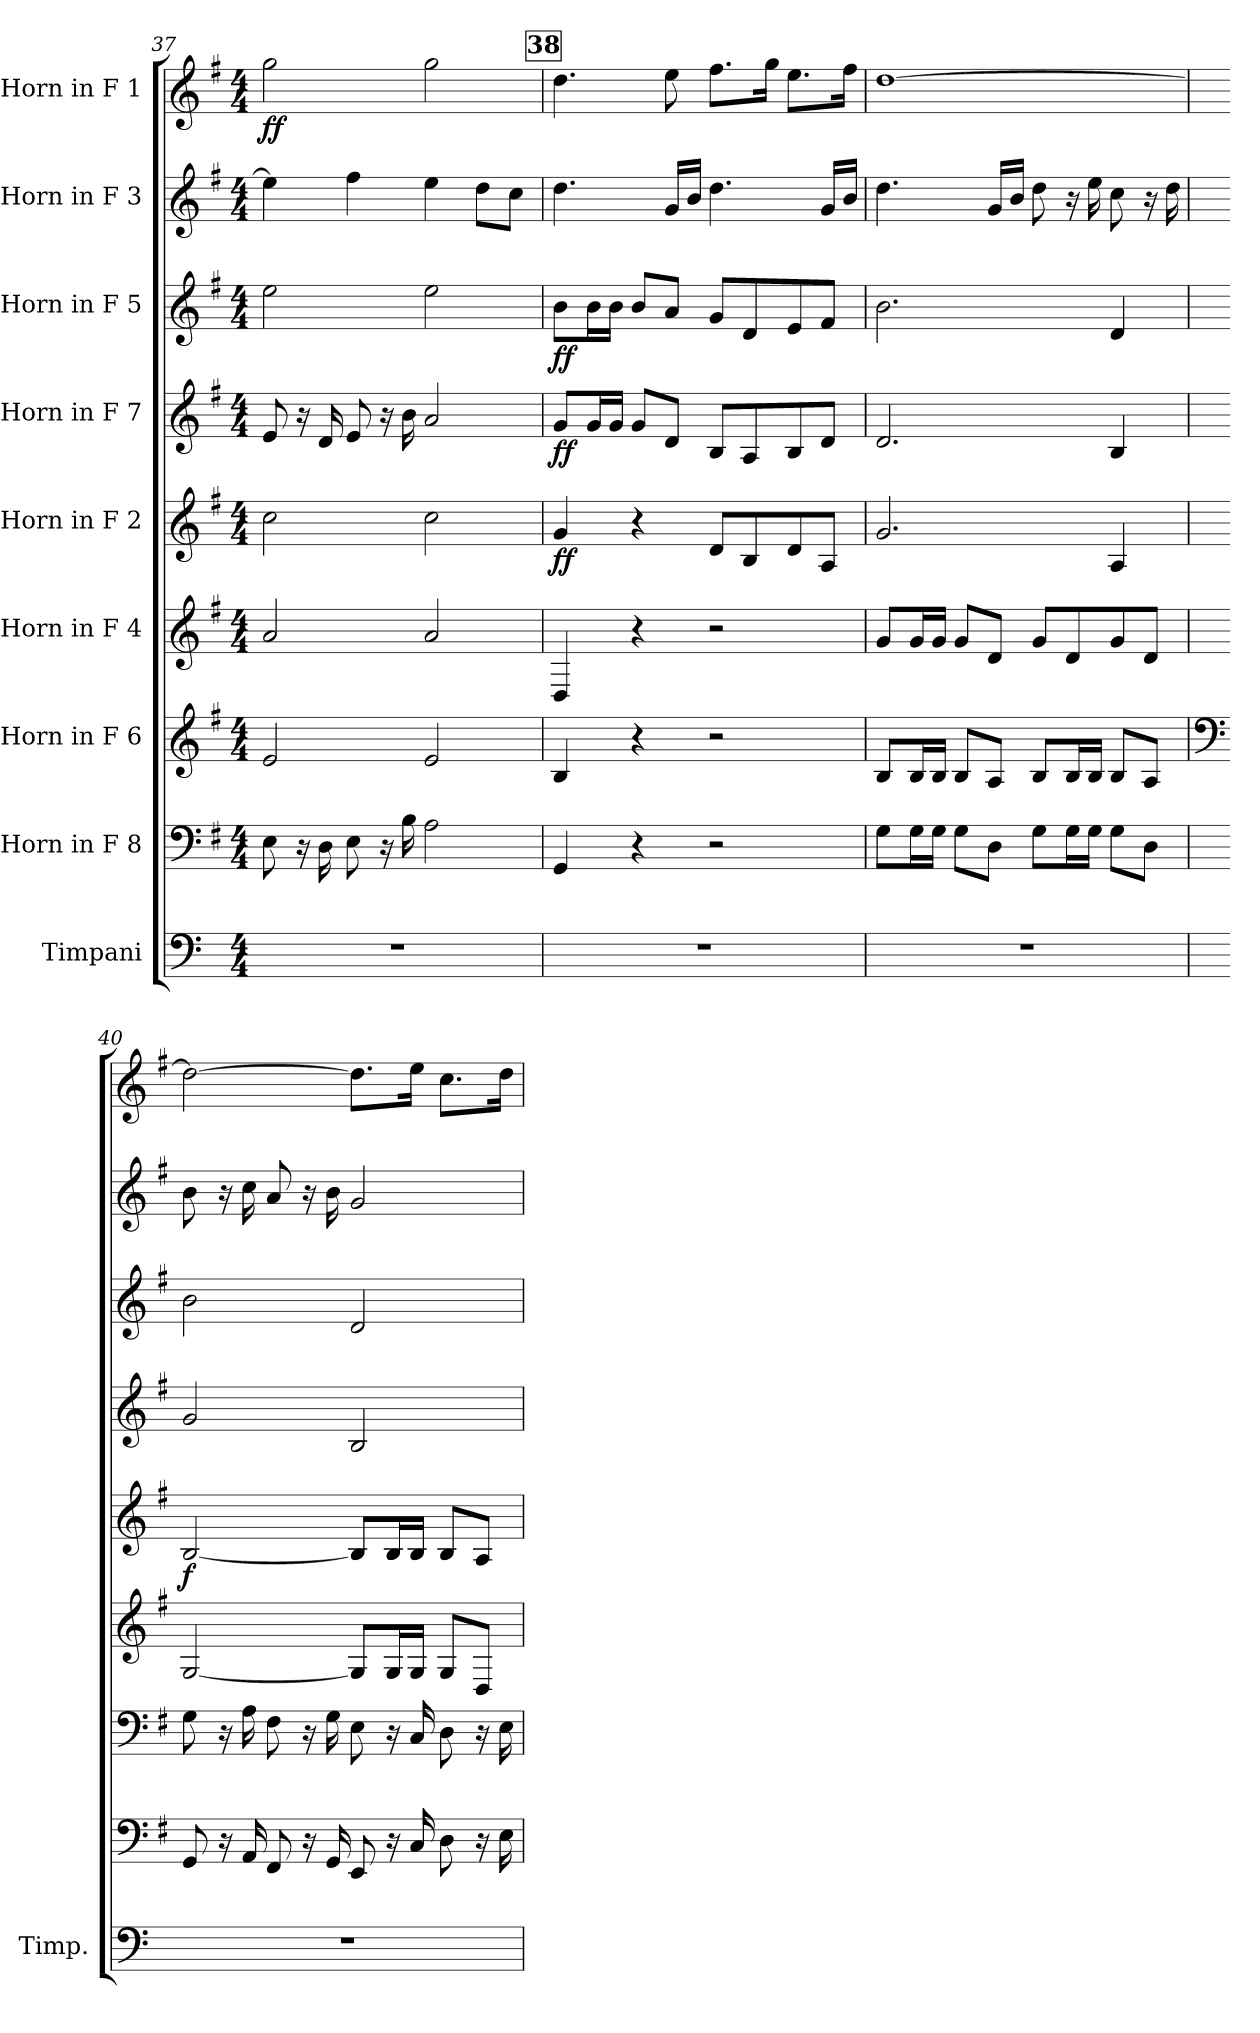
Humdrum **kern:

**kern	**kern	**dynam	**kern	**dynam	**kern	**dynam	**kern	**dynam	**kern	**dynam	**kern	**dynam	**kern	**dynam	**kern	**dynam
*part9	*part8	*part8	*part7	*part7	*part6	*part6	*part5	*part5	*part4	*part4	*part3	*part3	*part2	*part2	*part1	*part1
*staff9	*staff8	*staff8	*staff7	*staff7	*staff6	*staff6	*staff5	*staff5	*staff4	*staff4	*staff3	*staff3	*staff2	*staff2	*staff1	*staff1
*I"Timpani	*I"Horn in F 8	*	*I"Horn in F 6	*	*I"Horn in F 4	*	*I"Horn in F 2	*	*I"Horn in F 7	*	*I"Horn in F 5	*	*I"Horn in F 3	*	*I"Horn in F 1	*
*I'Timp.	*	*	*	*	*	*	*	*	*	*	*	*	*	*	*	*
!!LO:PB:g=z
*clefF4	*clefF4	*	*clefG2	*	*clefG2	*	*clefG2	*	*clefG2	*	*clefG2	*	*clefG2	*	*clefG2	*
*	*ITrd4c7	*	*ITrd4c7	*	*ITrd4c7	*	*ITrd4c7	*	*ITrd4c7	*	*ITrd4c7	*	*ITrd4c7	*	*ITrd4c7	*
*k[]	*k[]	*	*k[]	*	*k[]	*	*k[]	*	*k[]	*	*k[]	*	*k[]	*	*k[]	*
*M4/4	*M4/4	*	*M4/4	*	*M4/4	*	*M4/4	*	*M4/4	*	*M4/4	*	*M4/4	*	*M4/4	*
=37	=37	=37	=37	=37	=37	=37	=37	=37	=37	=37	=37	=37	=37	=37	=37	=37
!	!	!	!	!	!	!	!	!	!	!	!	!	!	!	!	!LO:DY:b
1r	8AA\	.	2A/	.	2d/	.	2f\	.	8A/	.	2a\	.	4a\]	.	2cc\	ff
.	16r	.	.	.	.	.	.	.	16r	.	.	.	.	.	.	.
.	16GG\	.	.	.	.	.	.	.	16G/	.	.	.	.	.	.	.
.	8AA\	.	.	.	.	.	.	.	8A/	.	.	.	4b\	.	.	.
.	16r	.	.	.	.	.	.	.	16r	.	.	.	.	.	.	.
.	16E\	.	.	.	.	.	.	.	16e\	.	.	.	.	.	.	.
.	2D\	.	2A/	.	2d/	.	2f\	.	2d/	.	2a\	.	4a\	.	2cc\	.
.	.	.	.	.	.	.	.	.	.	.	.	.	8g\L	.	.	.
.	.	.	.	.	.	.	.	.	.	.	.	.	8f\J	.	.	.
!!LO:REH:place=s1:a:B:fs=14:t=38
=38	=38	=38	=38	=38	=38	=38	=38	=38	=38	=38	=38	=38	=38	=38	=38	=38
!	!	!LO:DY:b	!	!LO:DY:b	!	!LO:DY:b	!	!LO:DY:b	!	!LO:DY:b	!	!LO:DY:b	!	!LO:DY:b	!	!
1r	4CC/	other-dynamics	4E/	other-dynamics	4GG/	other-dynamics	4c/	ff	8c/L	ff	8e\L	ff	4.g\	other-dynamics	4.g\	.
.	.	.	.	.	.	.	.	.	16c/L	.	16e\L	.	.	.	.	.
.	.	.	.	.	.	.	.	.	16c/JJ	.	16e\JJ	.	.	.	.	.
.	4r	.	4r	.	4r	.	4r	.	8c/L	.	8e/L	.	.	.	.	.
.	.	.	.	.	.	.	.	.	8G/J	.	8d/J	.	16c/LL	.	8a\	.
.	.	.	.	.	.	.	.	.	.	.	.	.	16e/JJ	.	.	.
.	2r	.	2r	.	2r	.	8G/L	.	8E/L	.	8c/L	.	4.g\	.	8.b\L	.
.	.	.	.	.	.	.	8E/	.	8D/	.	8G/	.	.	.	.	.
.	.	.	.	.	.	.	.	.	.	.	.	.	.	.	16cc\Jk	.
.	.	.	.	.	.	.	8G/	.	8E/	.	8A/	.	.	.	8.a\L	.
.	.	.	.	.	.	.	8D/J	.	8G/J	.	8B/J	.	16c/LL	.	.	.
.	.	.	.	.	.	.	.	.	.	.	.	.	16e/JJ	.	16b\Jk	.
=39	=39	=39	=39	=39	=39	=39	=39	=39	=39	=39	=39	=39	=39	=39	=39	=39
1r	8C\L	.	8E/L	.	8c/L	.	2.c/	.	2.G/	.	2.e\	.	4.g\	.	[1g	.
.	16C\L	.	16E/L	.	16c/L	.	.	.	.	.	.	.	.	.	.	.
.	16C\JJ	.	16E/JJ	.	16c/JJ	.	.	.	.	.	.	.	.	.	.	.
.	8C\L	.	8E/L	.	8c/L	.	.	.	.	.	.	.	.	.	.	.
.	8GG\J	.	8D/J	.	8G/J	.	.	.	.	.	.	.	16c/LL	.	.	.
.	.	.	.	.	.	.	.	.	.	.	.	.	16e/JJ	.	.	.
.	8C\L	.	8E/L	.	8c/L	.	.	.	.	.	.	.	8g\	.	.	.
.	16C\L	.	16E/L	.	8G/	.	.	.	.	.	.	.	16r	.	.	.
.	16C\JJ	.	16E/JJ	.	.	.	.	.	.	.	.	.	16a\	.	.	.
.	8C\L	.	8E/L	.	8c/	.	4D/	.	4E/	.	4G/	.	8f\	.	.	.
.	8GG\J	.	8D/J	.	8G/J	.	.	.	.	.	.	.	16r	.	.	.
.	.	.	.	.	.	.	.	.	.	.	.	.	16g\	.	.	.
!!LO:PB:g=z
=40	=40	=40	=40	=40	=40	=40	=40	=40	=40	=40	=40	=40	=40	=40	=40	=40
*	*	*	*clefF4	*	*	*	*	*	*	*	*	*	*	*	*	*
!	!	!	!	!	!	!	!	!LO:DY:b	!	!	!	!	!	!	!	!
1r	8CC/	.	8C\	.	[2C/	.	[2E/	f	2c/	.	2e\	.	8e\	.	2g\_	.
.	16r	.	16r	.	.	.	.	.	.	.	.	.	16r	.	.	.
.	16DD/	.	16D\	.	.	.	.	.	.	.	.	.	16f\	.	.	.
.	8BBB/	.	8BB\	.	.	.	.	.	.	.	.	.	8d/	.	.	.
.	16r	.	16r	.	.	.	.	.	.	.	.	.	16r	.	.	.
.	16CC/	.	16C\	.	.	.	.	.	.	.	.	.	16e\	.	.	.
.	8AAA/	.	8AA\	.	8C/L]	.	8E/L]	.	2E/	.	2G/	.	2c/	.	8.g\L]	.
.	16r	.	16r	.	16C/L	.	16E/L	.	.	.	.	.	.	.	.	.
.	16FF/	.	16FF/	.	16C/JJ	.	16E/JJ	.	.	.	.	.	.	.	16a\Jk	.
.	8GG\	.	8GG\	.	8C/L	.	8E/L	.	.	.	.	.	.	.	8.f\L	.
.	16r	.	16r	.	8GG/J	.	8D/J	.	.	.	.	.	.	.	.	.
.	16AA\	.	16AA\	.	.	.	.	.	.	.	.	.	.	.	16g\Jk	.
=	=	=	=	=	=	=	=	=	=	=	=	=	=	=	=	=
*-	*-	*-	*-	*-	*-	*-	*-	*-	*-	*-	*-	*-	*-	*-	*-	*-
